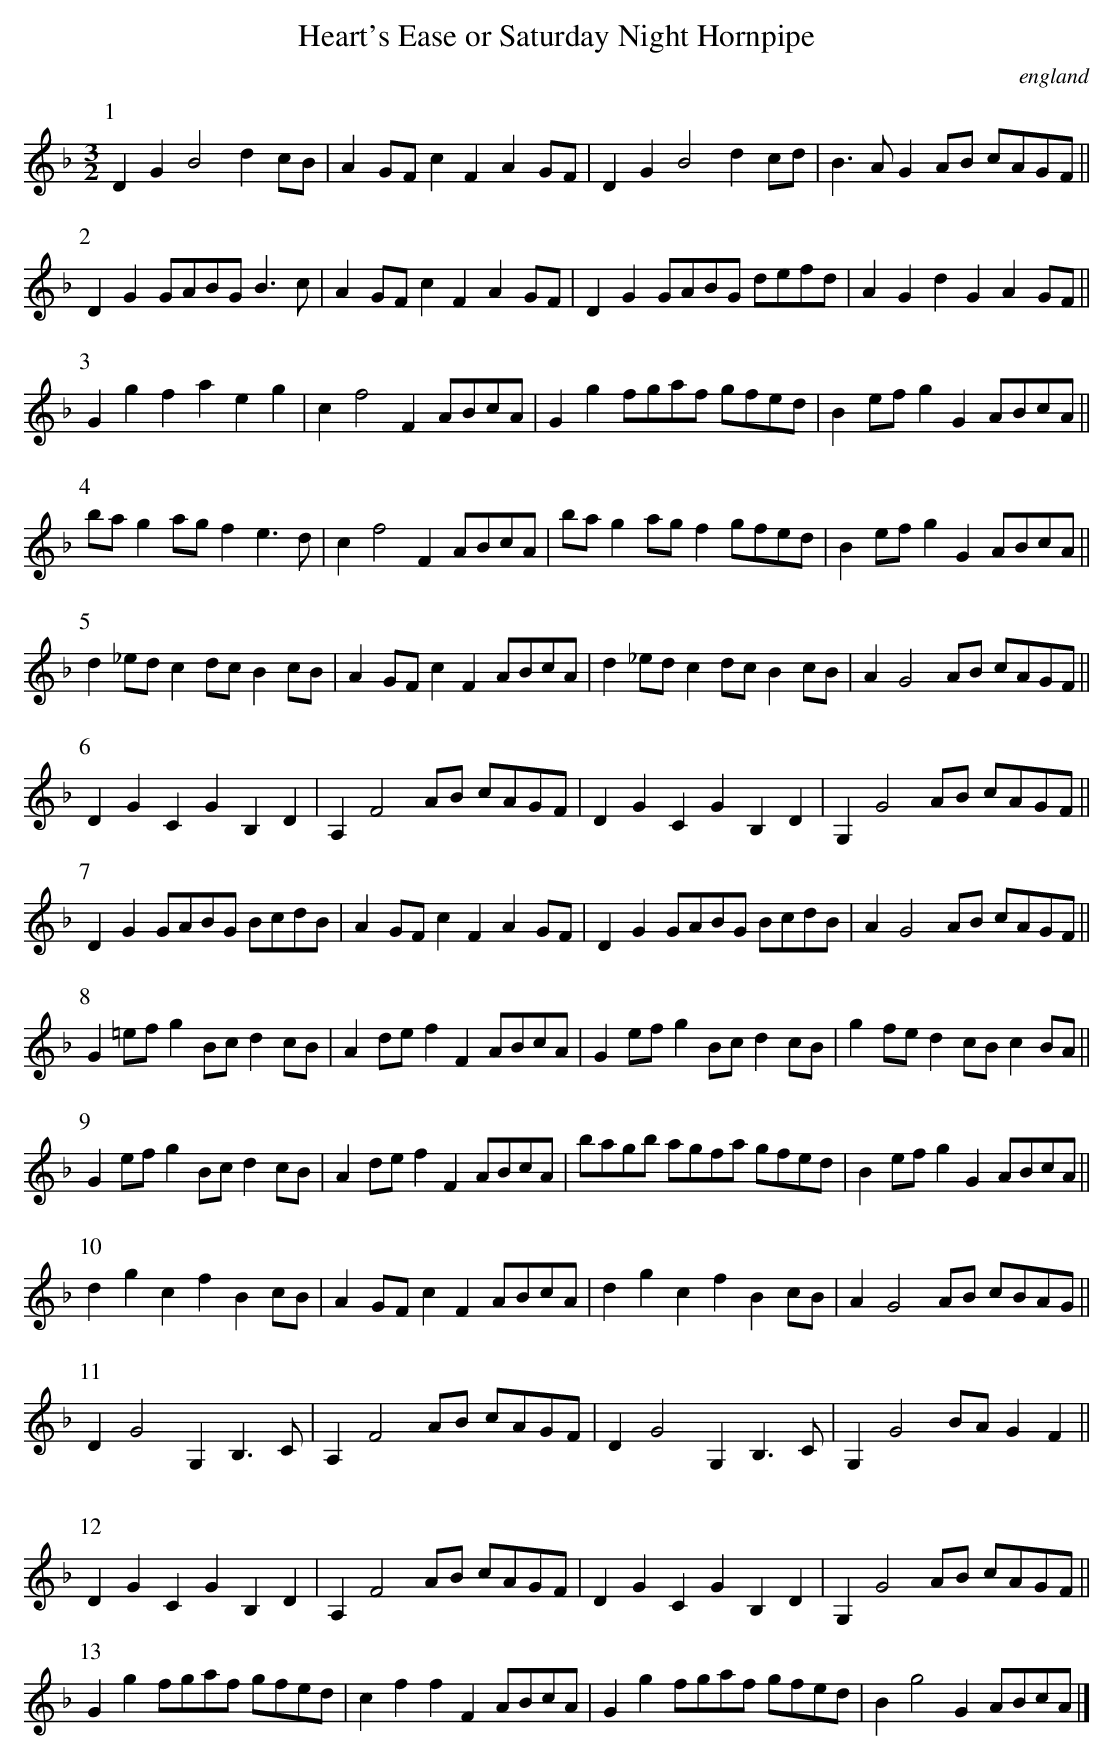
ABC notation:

X:1
T:Heart's Ease or Saturday Night Hornpipe
O:england
M:3/2
L:1/8
K:F
P:1
D2 G2 B4 d2 cB | A2 GF c2 F2 A2 GF |\
D2 G2 B4 d2 cd | B3 A  G2 AB cAGF ||
P:2
D2 G2 GABG B3 c | A2 GF c2 F2 A2 GF |\
D2 G2 GABG defd | A2 G2 d2 G2 A2 GF ||
P:3
G2 g2 f2 a2 e2 g2 | c2 f4    F2 ABcA |\
G2 g2 fgaf  gfed  | B2 ef g2 G2 ABcA||
P:4
ba g2 ag f2 e3 d | c2 f4    F2 ABcA |\
ba g2 ag f2 gfed | B2 ef g2 G2 ABcA ||
P:5
d2 _ed c2 dc B2 cB | A2 GF c2 F2 ABcA |\
d2 _ed c2 dc B2 cB | A2 G4    AB cAGF ||
P:6
D2 G2 C2 G2 B,2 D2 | A,2 F4 AB cAGF |\
D2 G2 C2 G2 B,2 D2 | G,2 G4 AB cAGF ||
P:7
D2 G2 GABG BcdB | A2 GF c2 F2 A2 GF |\
D2 G2 GABG BcdB | A2 G4    AB cAGF||
P:8
G2 =ef g2 Bc d2 cB | A2 de f2 F2 ABcA |\
G2  ef g2 Bc d2 cB | g2 fe d2 cB c2 BA||
P:9
G2 ef g2 Bc d2 cB | A2 de f2 F2 ABcA |\
bagb  agfa  gfed  | B2 ef g2 G2 ABcA ||
P:10
d2 g2 c2 f2 B2 cB | A2 GF c2 F2 ABcA|\
d2 g2 c2 f2 B2 cB | A2 G4    AB cBAG||
P:11
D2 G4 G,2 B,3 C | A,2 F4 AB cAGF |\
D2 G4 G,2 B,3 C | G,2 G4 BA G2 F2 ||
P:12
D2 G2 C2 G2 B,2 D2 | A,2 F4 AB cAGF |\
D2 G2 C2 G2 B,2 D2 | G,2 G4 AB cAGF ||
P:13
G2 g2 fgaf gfed | c2 f2 f2 F2 ABcA |\
G2 g2 fgaf gfed | B2 g4    G2 ABcA|]
